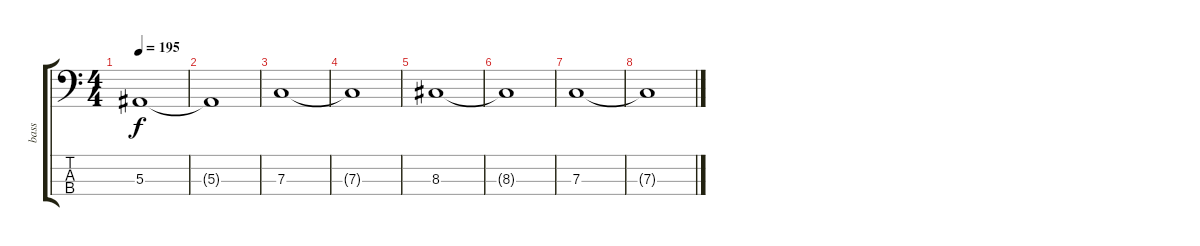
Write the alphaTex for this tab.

\track ("bass" "bass") {instrument slapbass1}
\staff {score tabs}
\tuning (Eb2 Bb1 F1 C1) {hide}
\ts (4 4)
\tempo 195
\clef f4
\ks c
5.3.1{dy f} |
5.3{t}.1 |
7.3.1 |
7.3{t}.1 |
8.3.1 |
8.3{t}.1 |
7.3.1 |
7.3{t}.1
